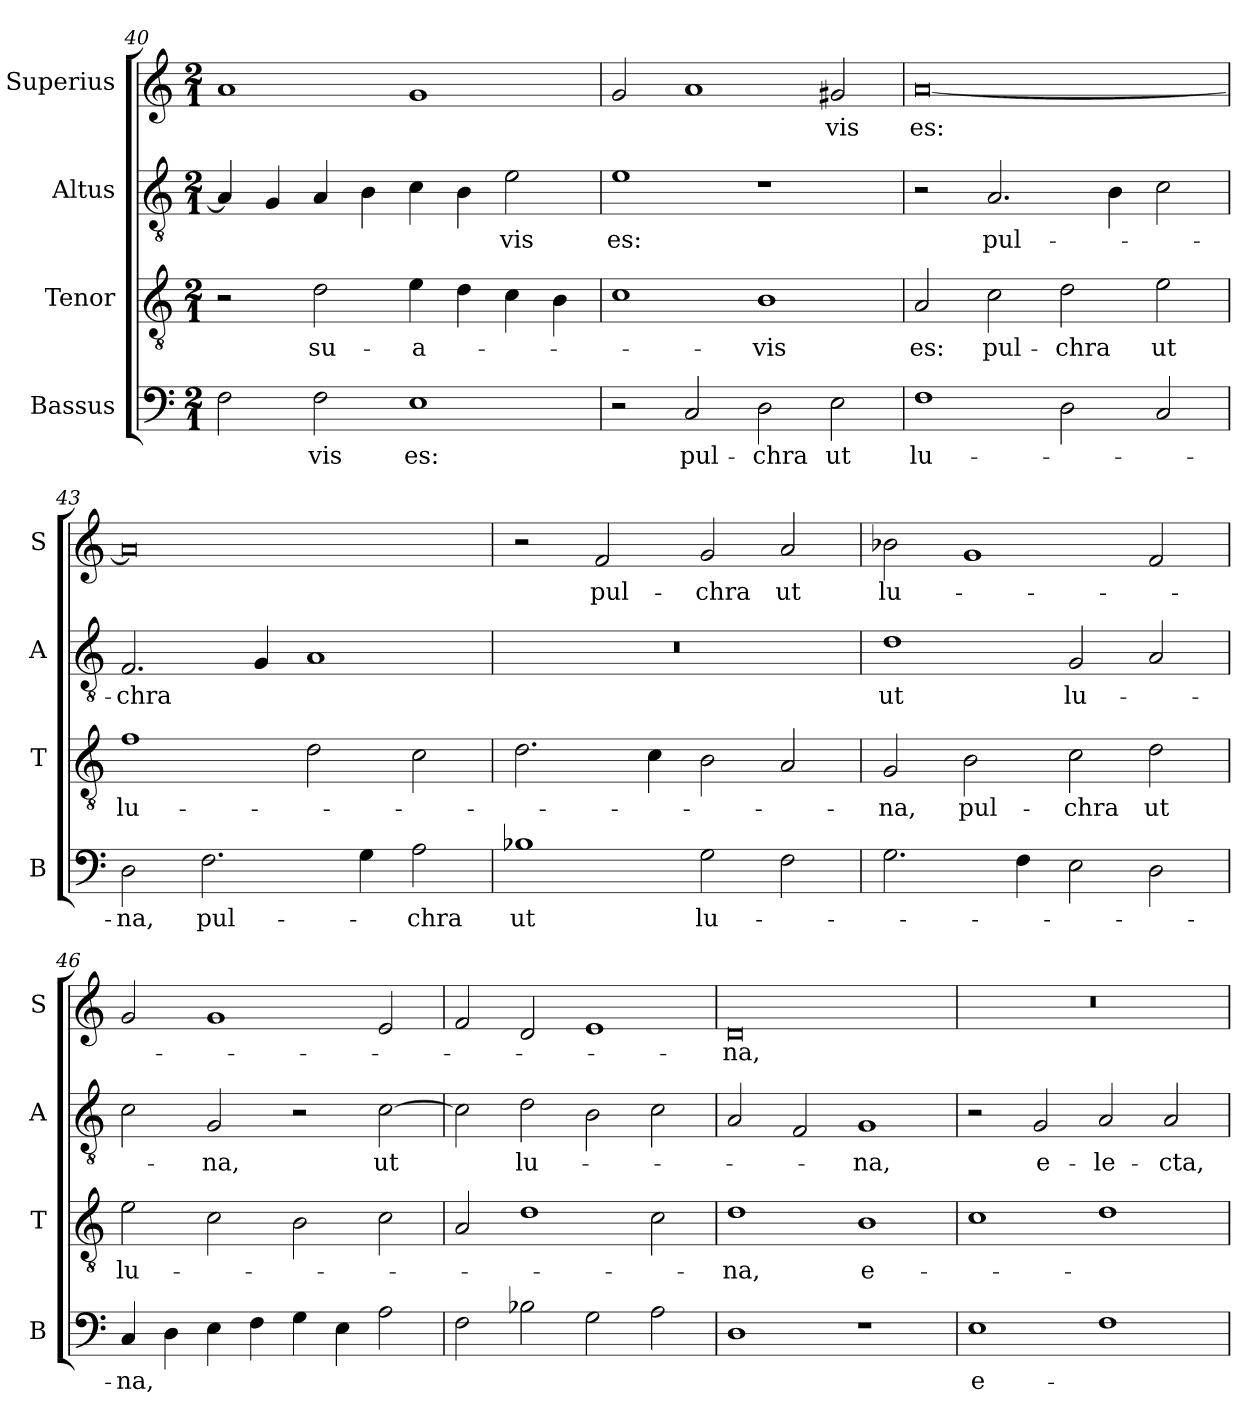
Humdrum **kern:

**kern	**text	**kern	**text	**kern	**text	**kern	**text
*part4	*part4	*part3	*part3	*part2	*part2	*part1	*part1
*staff4	*staff4	*staff3	*staff3	*staff2	*staff2	*staff1	*staff1
*I"Bassus	*	*I"Tenor	*	*I"Altus	*	*I"Superius	*
*I'B	*	*I'T	*	*I'A	*	*I'S	*
*clefF4	*	*clefGv2	*	*clefGv2	*	*clefG2	*
*k[]	*	*k[]	*	*k[]	*	*k[]	*
*M2/1	*	*M2/1	*	*M2/1	*	*M2/1	*
=40	=40	=40	=40	=40	=40	=40	=40
2F	.	2r	.	4A]	.	1a	.
.	.	.	.	4G	.	.	.
2F	-vis	2d	su-	4A	.	.	.
.	.	.	.	4B	.	.	.
1E	es:	4e	-a-	4c	.	1g	.
.	.	4d	.	4B	.	.	.
.	.	4c	.	2e	-vis	.	.
.	.	4B	.	.	.	.	.
=41	=41	=41	=41	=41	=41	=41	=41
2r	.	1c	.	1e	es:	2g	.
2C	pul-	.	.	.	.	1a	.
2D	-chra	1B	-vis	1r	.	.	.
2E	ut	.	.	.	.	2g#X	-vis
=42	=42	=42	=42	=42	=42	=42	=42
1F	lu-	2A	es:	2r	.	[0a	es:
.	.	2c	pul-	2.A	pul-	.	.
2D	.	2d	-chra	.	.	.	.
.	.	.	.	4B	.	.	.
2C	.	2e	ut	2c	.	.	.
=43	=43	=43	=43	=43	=43	=43	=43
2D	-na,	1f	lu-	2.F	-chra	0a]	.
2.F	pul-	.	.	.	.	.	.
.	.	.	.	4G	.	.	.
.	.	2d	.	1A	.	.	.
4G	.	.	.	.	.	.	.
2A	-chra	2c	.	.	.	.	.
=44	=44	=44	=44	=44	=44	=44	=44
1B-X	ut	2.d	.	0r	.	2r	.
.	.	.	.	.	.	2f	pul-
.	.	4c	.	.	.	.	.
2G	lu-	2B	.	.	.	2g	-chra
2F	.	2A	.	.	.	2a	ut
=45	=45	=45	=45	=45	=45	=45	=45
2.G	.	2G	-na,	1d	ut	2b-X	lu-
.	.	2B	pul-	.	.	1g	.
4F	.	.	.	.	.	.	.
2E	.	2c	-chra	2G	lu-	.	.
2D	.	2d	ut	2A	.	2f	.
=46	=46	=46	=46	=46	=46	=46	=46
4C	-na,	2e	lu-	2c	.	2g	.
4D	.	.	.	.	.	.	.
4E	.	2c	.	2G	-na,	1g	.
4F	.	.	.	.	.	.	.
4G	.	2B	.	2r	.	.	.
4E	.	.	.	.	.	.	.
2A	.	2c	.	[2c	ut	2e	.
=47	=47	=47	=47	=47	=47	=47	=47
2F	.	2A	.	2c]	.	2f	.
2B-X	.	1d	.	2d	lu-	2d	.
2G	.	.	.	2B	.	1e	.
2A	.	2c	.	2c	.	.	.
=48	=48	=48	=48	=48	=48	=48	=48
1D	.	1d	-na,	2A	.	0d	-na,
.	.	.	.	2F	.	.	.
1r	.	1B	e-	1G	-na,	.	.
=49	=49	=49	=49	=49	=49	=49	=49
1E	e-	1c	.	2r	.	0r	.
.	.	.	.	2G	e-	.	.
1F	.	1d	.	2A	-le-	.	.
.	.	.	.	2A	-cta,	.	.
=	=	=	=	=	=	=	=
*-	*-	*-	*-	*-	*-	*-	*-
